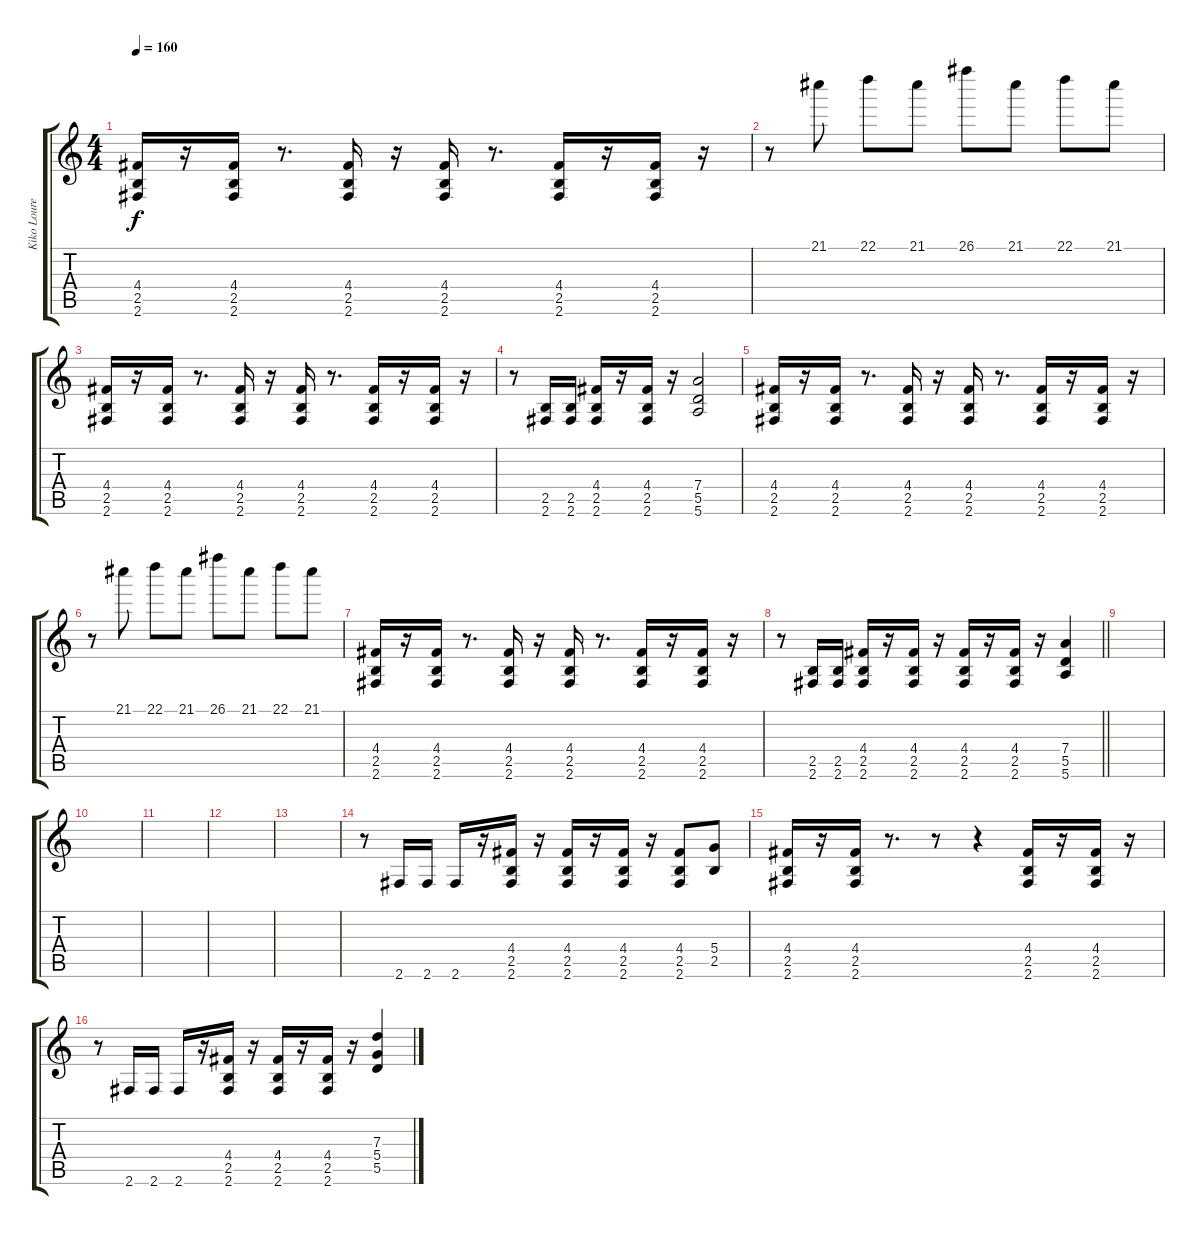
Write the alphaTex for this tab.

\track ("Kiko Loureiro" "Kiko Loure") {instrument overdrivenguitar}
\staff {score tabs}
\tuning (E4 B3 G3 D3 A2 E2) {hide}
\ts (4 4)
\tempo 160
\clef g2
\ks c
(4.4 2.5 2.6).16{dy f volume 13} r.16 (4.4 2.5 2.6).16 r.8{d} (4.4 2.5 2.6).16 r.16 (4.4 2.5 2.6).16 r.8{d} (4.4 2.5 2.6).16 r.16 (4.4 2.5 2.6).16 r.16 |
r.8 21.1.8 22.1.8 21.1.8 26.1.8 21.1.8 22.1.8 21.1.8 |
(4.4 2.5 2.6).16 r.16 (4.4 2.5 2.6).16 r.8{d} (4.4 2.5 2.6).16 r.16 (4.4 2.5 2.6).16 r.8{d} (4.4 2.5 2.6).16 r.16 (4.4 2.5 2.6).16 r.16 |
r.8 (2.5 2.6).16 (2.5 2.6).16 (4.4 2.5 2.6).16 r.16 (4.4 2.5 2.6).16 r.16 (7.4 5.5 5.6).2 |
(4.4 2.5 2.6).16 r.16 (4.4 2.5 2.6).16 r.8{d} (4.4 2.5 2.6).16 r.16 (4.4 2.5 2.6).16 r.8{d} (4.4 2.5 2.6).16 r.16 (4.4 2.5 2.6).16 r.16 |
r.8 21.1.8 22.1.8 21.1.8 26.1.8 21.1.8 22.1.8 21.1.8 |
(4.4 2.5 2.6).16 r.16 (4.4 2.5 2.6).16 r.8{d} (4.4 2.5 2.6).16 r.16 (4.4 2.5 2.6).16 r.8{d} (4.4 2.5 2.6).16 r.16 (4.4 2.5 2.6).16 r.16 |
\barLineRight lightlight
r.8 (2.5 2.6).16 (2.5 2.6).16 (4.4 2.5 2.6).16 r.16 (4.4 2.5 2.6).16 r.16 (4.4 2.5 2.6).16 r.16 (4.4 2.5 2.6).16 r.16 (7.4 5.5 5.6).4 |
|
|
|
|
|
r.8 2.6.16 2.6.16 2.6.16 r.16 (4.4 2.5 2.6).16 r.16 (4.4 2.5 2.6).16 r.16 (4.4 2.5 2.6).16 r.16 (4.4 2.5 2.6).8 (5.4 2.5).8 |
(4.4 2.5 2.6).16 r.16 (4.4 2.5 2.6).16 r.8{d} r.8 r.4 (4.4 2.5 2.6).16 r.16 (4.4 2.5 2.6).16 r.16 |
r.8 2.6.16 2.6.16 2.6.16 r.16 (4.4 2.5 2.6).16 r.16 (4.4 2.5 2.6).16 r.16 (4.4 2.5 2.6).16 r.16 (7.3 5.4 5.5).4
